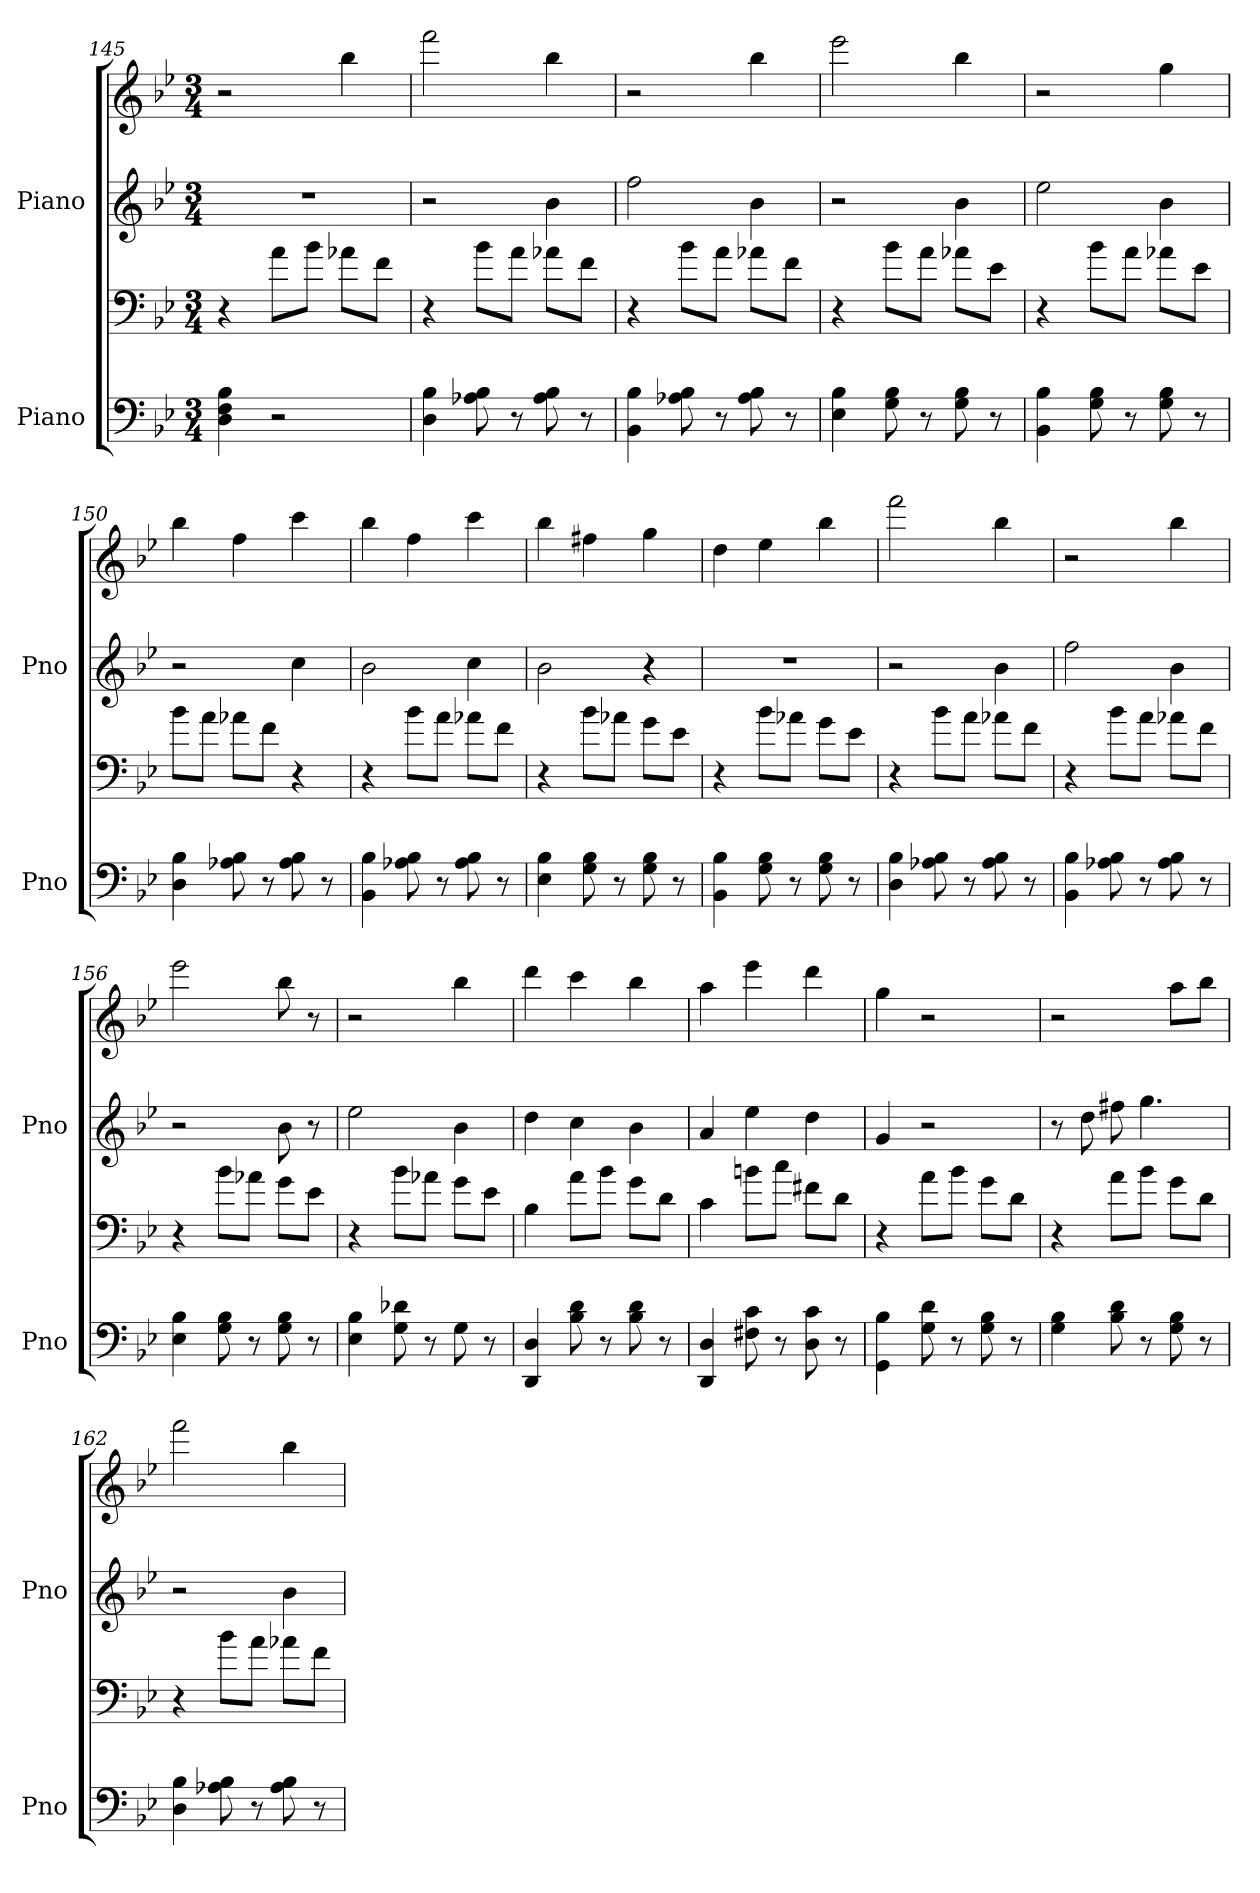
**kern	**kern	**kern	**kern
*part2	*part2	*part1	*part1
*staff4	*staff3	*staff2	*staff1
*I"Piano	*	*I"Piano	*
*I'Pno	*	*I'Pno	*
*clefF4	*clefF4	*clefG2	*clefG2
*k[b-e-]	*k[b-e-]	*k[b-e-]	*k[b-e-]
*M3/4	*M3/4	*M3/4	*M3/4
=145	=145	=145	=145
4D\ 4F\ 4B-\	4r	2.r	2r
2r	8a\L	.	.
.	8b-\J	.	.
.	8a-X\L	.	4bb-\
.	8f\J	.	.
=146	=146	=146	=146
4D\ 4B-\	4r	2r	2fff\
8A-X\ 8B-\	8b-\L	.	.
8r	8a\J	.	.
8A-\ 8B-\	8a-X\L	4b-\	4bb-\
8r	8f\J	.	.
=147	=147	=147	=147
4BB-\ 4B-\	4r	2ff\	2r
8A-X\ 8B-\	8b-\L	.	.
8r	8a\J	.	.
8A-\ 8B-\	8a-X\L	4b-\	4bb-\
8r	8f\J	.	.
=148	=148	=148	=148
4E-\ 4B-\	4r	2r	2eee-\
8G\ 8B-\	8b-\L	.	.
8r	8a\J	.	.
8G\ 8B-\	8a-X\L	4b-\	4bb-\
8r	8e-\J	.	.
!!LO:PB:g=z
=149	=149	=149	=149
4BB-\ 4B-\	4r	2ee-\	2r
8G\ 8B-\	8b-\L	.	.
8r	8a\J	.	.
8G\ 8B-\	8a-X\L	4b-\	4gg\
8r	8e-\J	.	.
=150	=150	=150	=150
4D\ 4B-\	8b-\L	2r	4bb-\
.	8a\J	.	.
8A-X\ 8B-\	8a-X\L	.	4ff\
8r	8f\J	.	.
8A-\ 8B-\	4r	4cc\	4ccc\
8r	.	.	.
=151	=151	=151	=151
4BB-\ 4B-\	4r	2b-\	4bb-\
8A-X\ 8B-\	8b-\L	.	4ff\
8r	8a\J	.	.
8A-\ 8B-\	8a-X\L	4cc\	4ccc\
8r	8f\J	.	.
=152	=152	=152	=152
4E-\ 4B-\	4r	2b-\	4bb-\
8G\ 8B-\	8b-\L	.	4ff#X\
8r	8a-X\J	.	.
8G\ 8B-\	8g\L	4r	4gg\
8r	8e-\J	.	.
=153	=153	=153	=153
4BB-\ 4B-\	4r	2.r	4dd\
8G\ 8B-\	8b-\L	.	4ee-\
8r	8a-X\J	.	.
8G\ 8B-\	8g\L	.	4bb-\
8r	8e-\J	.	.
!!LO:LB:g=z
=154	=154	=154	=154
4D\ 4B-\	4r	2r	2fff\
8A-X\ 8B-\	8b-\L	.	.
8r	8a\J	.	.
8A-\ 8B-\	8a-X\L	4b-\	4bb-\
8r	8f\J	.	.
=155	=155	=155	=155
4BB-\ 4B-\	4r	2ff\	2r
8A-X\ 8B-\	8b-\L	.	.
8r	8a\J	.	.
8A-\ 8B-\	8a-X\L	4b-\	4bb-\
8r	8f\J	.	.
=156	=156	=156	=156
4E-\ 4B-\	4r	2r	2eee-\
8G\ 8B-\	8b-\L	.	.
8r	8a-X\J	.	.
8G\ 8B-\	8g\L	8b-\	8bb-\
8r	8e-\J	8r	8r
=157	=157	=157	=157
4E-\ 4B-\	4r	2ee-\	2r
8G\ 8d-X\	8b-\L	.	.
8r	8a-X\J	.	.
8G\	8g\L	4b-\	4bb-\
8r	8e-\J	.	.
=158	=158	=158	=158
4DD/ 4D/	4B-\	4dd\	4ddd\
8B-\ 8d\	8a\L	4cc\	4ccc\
8r	8b-\J	.	.
8B-\ 8d\	8g\L	4b-\	4bb-\
8r	8d\J	.	.
!!LO:LB:g=z
=159	=159	=159	=159
4DD/ 4D/	4c\	4a/	4aa\
8F#X\ 8c\	8bn\L	4ee-\	4eee-\
8r	8cc\J	.	.
8D\ 8c\	8f#X\L	4dd\	4ddd\
8r	8d\J	.	.
=160	=160	=160	=160
4GG\ 4B-\	4r	4g/	4gg\
8G\ 8d\	8a\L	2r	2r
8r	8b-\J	.	.
8G\ 8B-\	8g\L	.	.
8r	8d\J	.	.
=161	=161	=161	=161
4G\ 4B-\	4r	8r	2r
.	.	8dd\	.
8B-\ 8d\	8a\L	8ff#X\	.
8r	8b-\J	4.gg\	.
8G\ 8B-\	8g\L	.	8aa\L
8r	8d\J	.	8bb-\J
=162	=162	=162	=162
4D\ 4B-\	4r	2r	2fff\
8A-X\ 8B-\	8b-\L	.	.
8r	8a\J	.	.
8A-\ 8B-\	8a-X\L	4b-\	4bb-\
8r	8f\J	.	.
=	=	=	=
*-	*-	*-	*-
